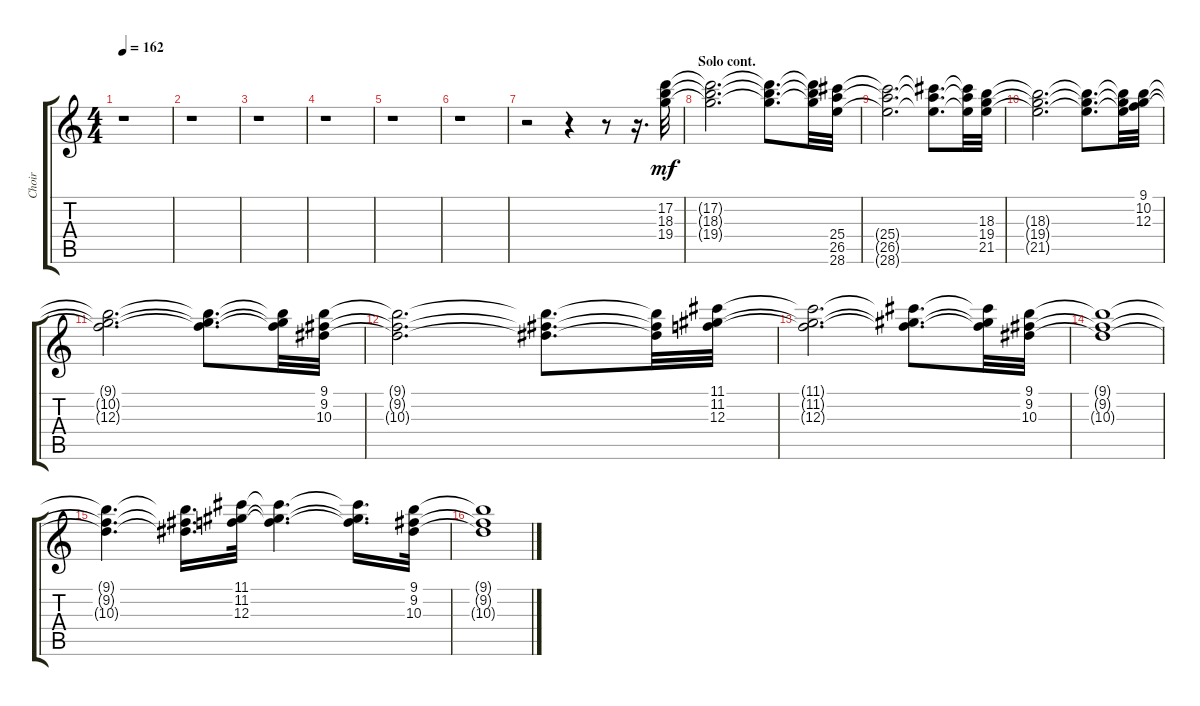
\track ("Choir" "Choir") {instrument electricguitarclean}
\staff {score tabs}
\tuning (D4 A3 F3 C3 G2 C2) {hide}
\ts (4 4)
\tempo 162
\clef g2
\ks aminor
r.1{dy mf} |
r.1 |
r.1 |
r.1 |
r.1 |
r.1 |
r.2 r.4 r.8 r.16{d} (17.2 18.3 19.4).32 |
\section ("" "Solo cont.")
(17.2{t} 18.3{t} 19.4{t}).2{d} (17.2{t} 18.3{t} 19.4{t}).8{d} (17.2{t} 18.3{t} 19.4{t}).32 (25.4 26.5 28.6).32 |
(25.4{t} 26.5{t} 28.6{t}).2{d} (25.4{t} 26.5{t} 28.6{t}).8{d} (25.4{t} 26.5{t} 28.6{t}).32 (18.3 19.4 21.5).32 |
(18.3{t} 19.4{t} 21.5{t}).2{d} (18.3{t} 19.4{t} 21.5{t}).8{d} (18.3{t} 19.4{t} 21.5{t}).32 (9.1 10.2 12.3).32 |
(9.1{t} 10.2{t} 12.3{t}).2{d} (9.1{t} 10.2{t} 12.3{t}).8{d} (9.1{t} 10.2{t} 12.3{t}).32 (9.1 9.2 10.3).32 |
(9.1{t} 9.2{t} 10.3{t}).2{d} (9.1{t} 9.2{t} 10.3{t}).8{d} (9.1{t} 9.2{t} 10.3{t}).32 (11.1 11.2 12.3).32 |
(11.1{t} 11.2{t} 12.3{t}).2{d} (11.1{t} 11.2{t} 12.3{t}).8{d} (11.1{t} 11.2{t} 12.3{t}).32 (9.1 9.2 10.3).32 |
(9.1{t} 9.2{t} 10.3{t}).1 |
(9.1{t} 9.2{t} 10.3{t}).4{d} (9.1{t} 9.2{t} 10.3{t}).16{d} (11.1 11.2 12.3).32 (11.1{t} 11.2{t} 12.3{t}).4{d} (11.1{t} 11.2{t} 12.3{t}).16{d} (9.1 9.2 10.3).32 |
(9.1{t} 9.2{t} 10.3{t}).1
